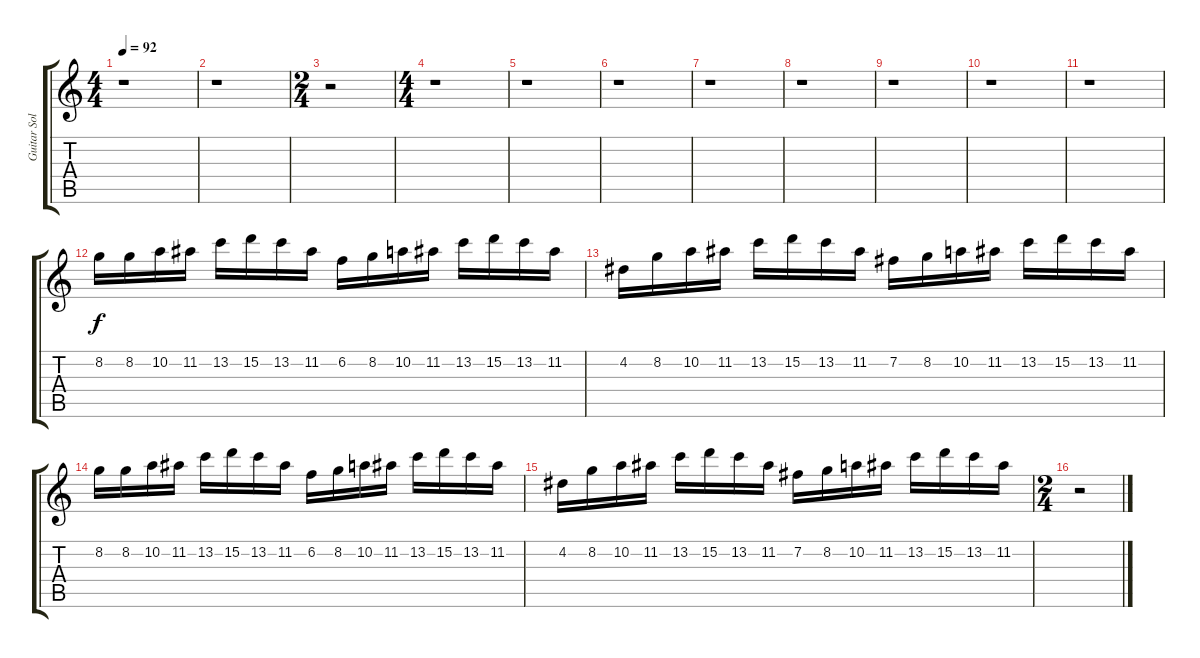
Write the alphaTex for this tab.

\track ("Guitar Solo 2" "Guitar Sol") {instrument distortionguitar}
\staff {score tabs}
\tuning (E4 B3 G3 D3 A2 E2) {hide}
\ts (4 4)
\tempo 92
\clef g2
\ks c
r.1{dy f} |
r.1 |
\ts (2 4)
r.2 |
\ts (4 4)
r.1 |
r.1 |
r.1 |
r.1 |
r.1 |
r.1 |
r.1 |
r.1 |
8.2.16 8.2.16 10.2.16 11.2.16 13.2.16 15.2.16 13.2.16 11.2.16 6.2.16 8.2.16 10.2.16 11.2.16 13.2.16 15.2.16 13.2.16 11.2.16 |
4.2.16 8.2.16 10.2.16 11.2.16 13.2.16 15.2.16 13.2.16 11.2.16 7.2.16 8.2.16 10.2.16 11.2.16 13.2.16 15.2.16 13.2.16 11.2.16 |
8.2.16 8.2.16 10.2.16 11.2.16 13.2.16 15.2.16 13.2.16 11.2.16 6.2.16 8.2.16 10.2.16 11.2.16 13.2.16 15.2.16 13.2.16 11.2.16 |
4.2.16 8.2.16 10.2.16 11.2.16 13.2.16 15.2.16 13.2.16 11.2.16 7.2.16 8.2.16 10.2.16 11.2.16 13.2.16 15.2.16 13.2.16 11.2.16 |
\ts (2 4)
r.2
